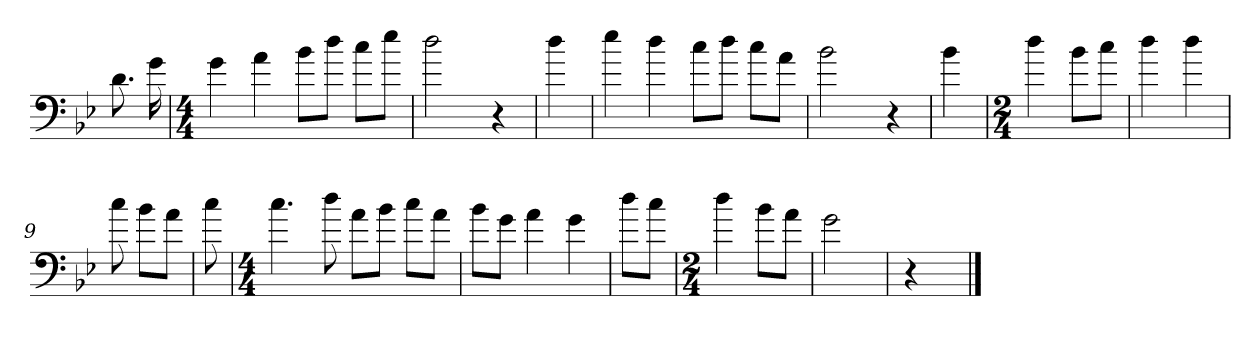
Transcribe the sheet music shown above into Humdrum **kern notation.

**kern
*part1
*staff1
*clefF4
*k[b-e-]
*g:
=
8.d
16g
=1
*M4/4
4g
4a
8b-\L
8dd\J
8cc\L
8ee-\J
=2
2dd
4r
=3
4dd
=4
4ee-
4dd
8cc\L
8dd\J
8cc\L
8a\J
=5
2b-
4r
=6
4b-
=7
*M2/4
4dd
8b-\L
8cc\J
=8
4dd
4dd
=9y
8cc
8b-\L
8a\J
=10
8cc
=11
*M4/4
4.cc
8dd
8a\L
8b-\J
8cc\L
8a\J
=12
8b-\L
8g\J
4a
4g
=13
8dd\L
8cc\J
=14
*M2/4
4dd
8b-\L
8a\J
=15
2g
=16y
4r
==
*-
